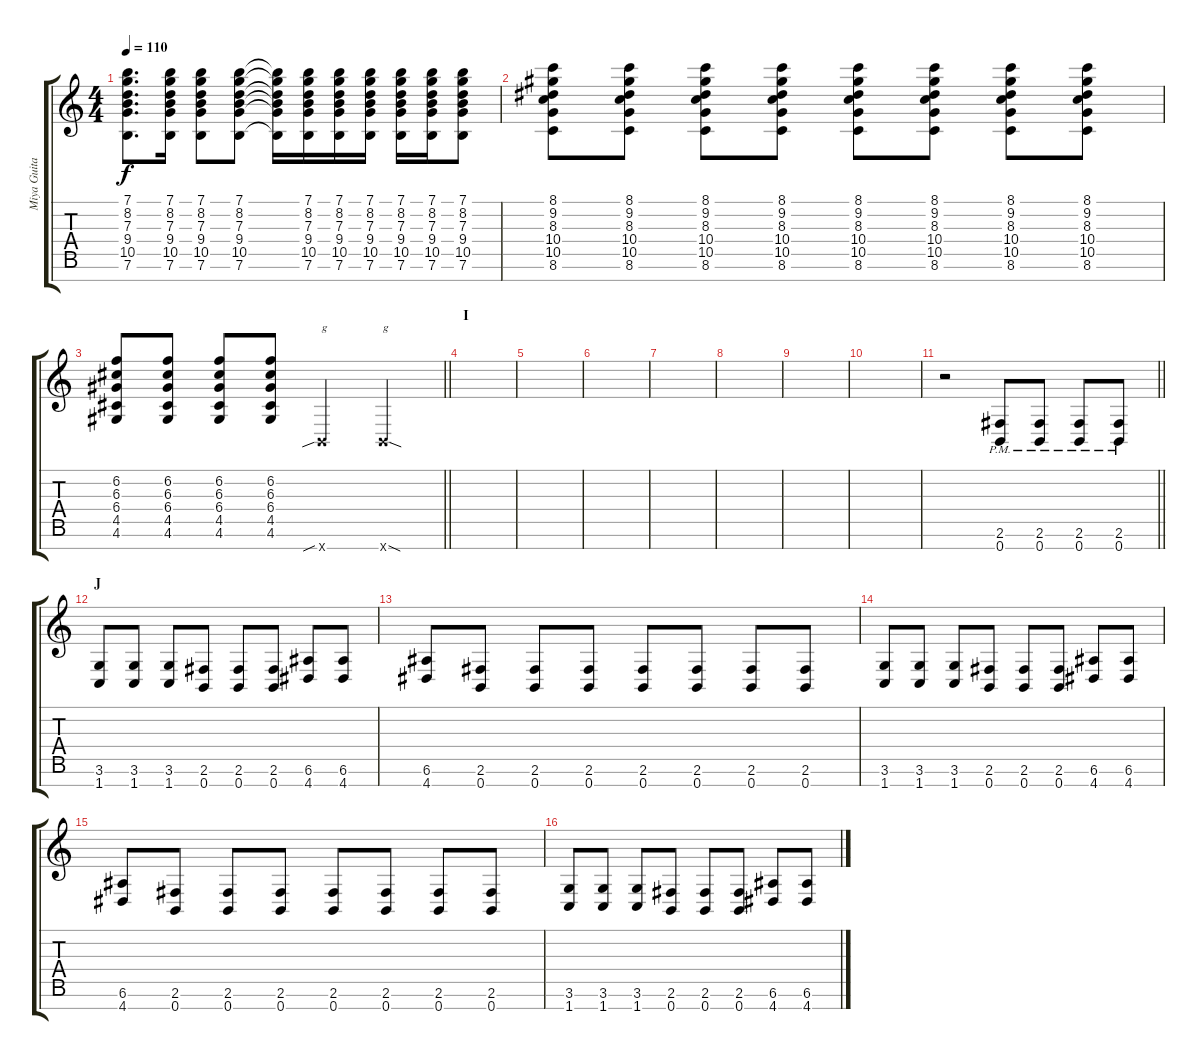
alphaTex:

\track ("Miya Guitar II" "Miya Guita") {instrument distortionguitar}
\staff {score tabs}
\tuning (E4 B3 G3 D3 A2 E2 B1) {hide}
\ts (4 4)
\tempo 110
\clef g2
\ks c
(7.1 8.2 7.3 9.4 10.5 7.6).8{d dy f} (7.1 8.2 7.3 9.4 10.5 7.6).16 (7.1 8.2 7.3 9.4 10.5 7.6).8 (7.1 8.2 7.3 9.4 10.5 7.6).8 (7.1{t} 8.2{t} 7.3{t} 9.4{t} 10.5{t} 7.6{t}).16 (7.1 8.2 7.3 9.4 10.5 7.6).16 (7.1 8.2 7.3 9.4 10.5 7.6).16 (7.1 8.2 7.3 9.4 10.5 7.6).16 (7.1 8.2 7.3 9.4 10.5 7.6).16 (7.1 8.2 7.3 9.4 10.5 7.6).16 (7.1 8.2 7.3 9.4 10.5 7.6).8 |
(8.1 9.2 8.3 10.4 10.5 8.6).8 (8.1 9.2 8.3 10.4 10.5 8.6).8 (8.1 9.2 8.3 10.4 10.5 8.6).8 (8.1 9.2 8.3 10.4 10.5 8.6).8 (8.1 9.2 8.3 10.4 10.5 8.6).8 (8.1 9.2 8.3 10.4 10.5 8.6).8 (8.1 9.2 8.3 10.4 10.5 8.6).8 (8.1 9.2 8.3 10.4 10.5 8.6).8 |
\barLineRight lightlight
(6.2 6.3 6.4 4.5 4.6).8 (6.2 6.3 6.4 4.5 4.6).8 (6.2 6.3 6.4 4.5 4.6).8 (6.2 6.3 6.4 4.5 4.6).8 0.7{sib x}.4{txt "g"} 0.7{sod x}.4{txt "g"} |
\section ("" "I")
|
|
|
|
|
|
|
\barLineRight lightlight
r.2 (2.6{pm} 0.7{pm}).8 (2.6{pm} 0.7{pm}).8 (2.6{pm} 0.7{pm}).8 (2.6{pm} 0.7{pm}).8 |
\section ("" "J")
(3.6 1.7).8 (3.6 1.7).8 (3.6 1.7).8 (2.6 0.7).8 (2.6 0.7).8 (2.6 0.7).8 (6.6 4.7).8 (6.6 4.7).8 |
(6.6 4.7).8 (2.6 0.7).8 (2.6 0.7).8 (2.6 0.7).8 (2.6 0.7).8 (2.6 0.7).8 (2.6 0.7).8 (2.6 0.7).8 |
(3.6 1.7).8 (3.6 1.7).8 (3.6 1.7).8 (2.6 0.7).8 (2.6 0.7).8 (2.6 0.7).8 (6.6 4.7).8 (6.6 4.7).8 |
(6.6 4.7).8 (2.6 0.7).8 (2.6 0.7).8 (2.6 0.7).8 (2.6 0.7).8 (2.6 0.7).8 (2.6 0.7).8 (2.6 0.7).8 |
(3.6 1.7).8 (3.6 1.7).8 (3.6 1.7).8 (2.6 0.7).8 (2.6 0.7).8 (2.6 0.7).8 (6.6 4.7).8 (6.6 4.7).8
